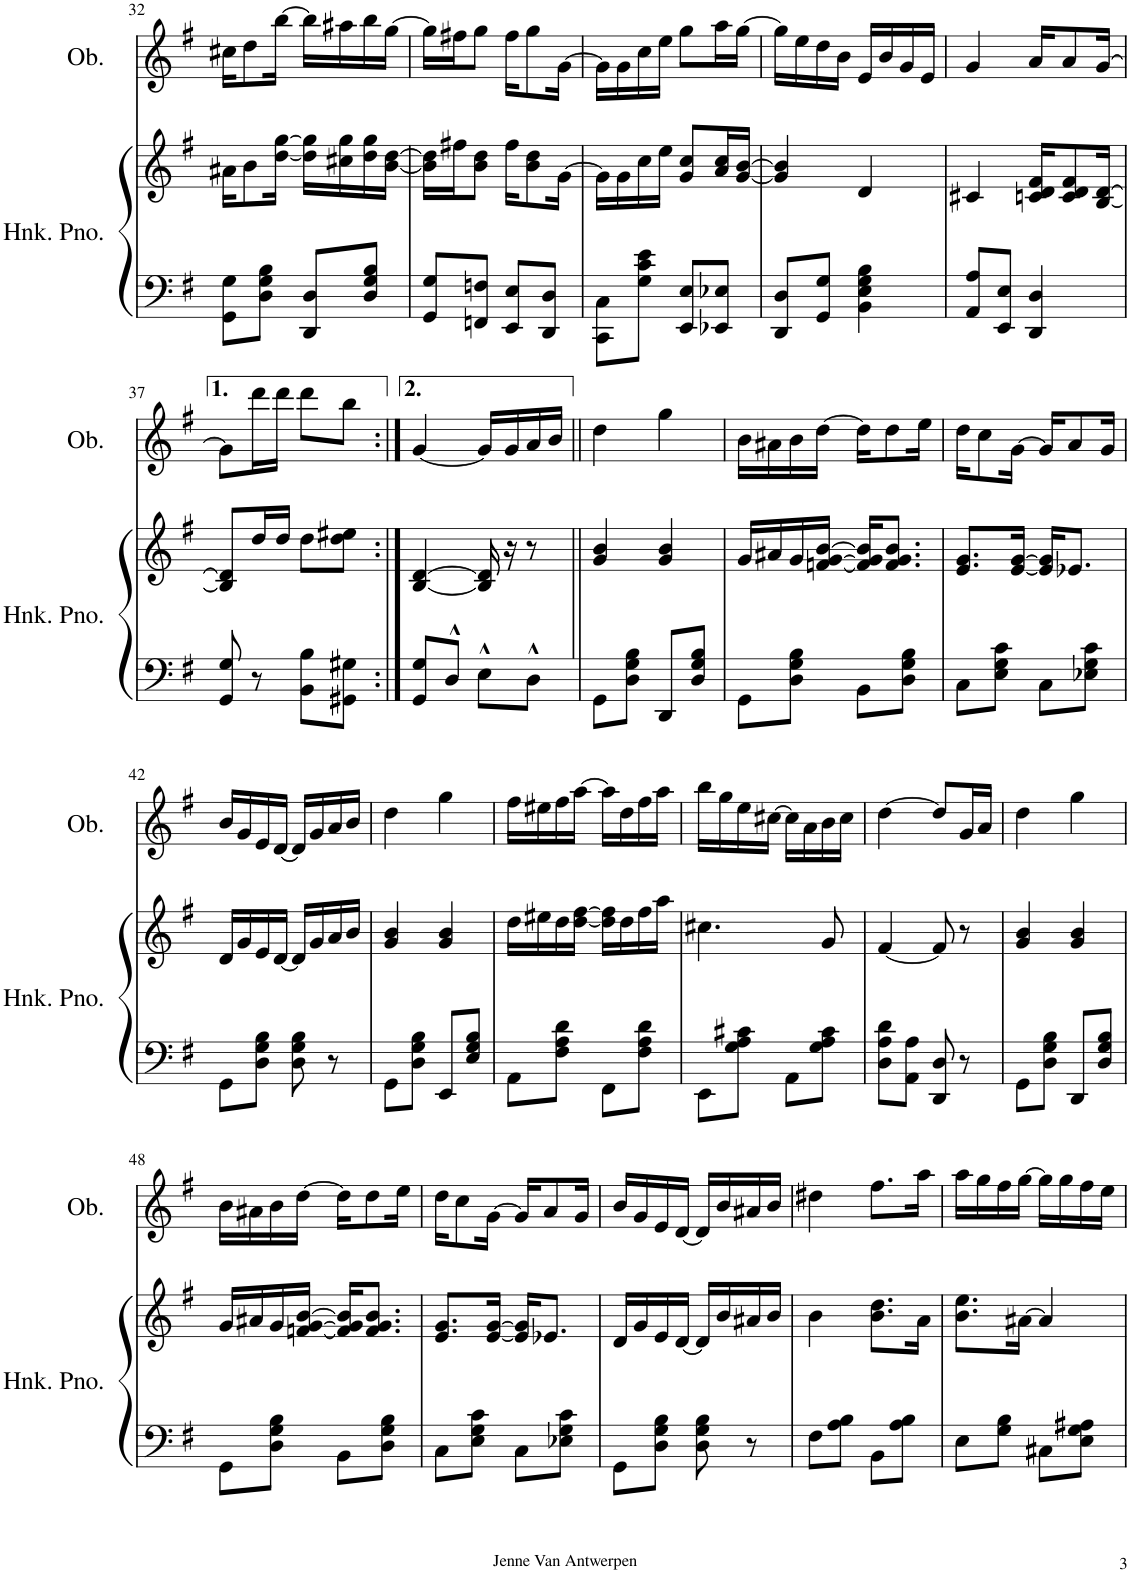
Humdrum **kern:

**kern	**kern	**kern
*part2	*part2	*part1
*staff3	*staff2	*staff1
*I"Honky tonk piano	*	*I"Hobo
*I'Hnk. Pno.	*	*
!!LO:PB:g=z
*clefF4	*clefG2	*clefG2
*k[f#]	*k[f#]	*k[f#]
*M2/4	*M2/4	*M2/4
=32	=32	=32
8GG\ 8G\L	16a#X\KL	16cc#X\KL
.	8b\	8dd\
8D\ 8G\ 8B\J	.	.
.	[16dd\ [16gg\Jk	[16bb\Jk
8DD/ 8D/L	16dd\] 16gg\]LL	16bb\LL]
.	16cc#X\ 16gg\	16aa#X\
8D/ 8G/ 8B/J	16dd\ 16gg\	16bb\
.	[16b\ [16dd\JJ	[16gg\JJ
=33	=33	=33
8GG/ 8G/L	16b\] 16dd\]LL	16gg\LL]
.	16ff#X\J	16ff#X\J
8FFn/ 8Fn/J	8b\ 8dd\J	8gg\J
8EE/ 8E/L	16ff#\KL	16ff#\KL
.	8b\ 8dd\	8gg\
8DD/ 8D/J	.	.
.	[16g\Jk	[16g\Jk
=34	=34	=34
8CC\ 8C\L	16g\LL]	16g\LL]
.	16g\	16g\
8G\ 8c\ 8e\J	16cc\	16cc\
.	16ee\JJ	16ee\JJ
8EE/ 8E/L	8g/ 8cc/L	8gg\L
8EE-X/ 8E-X/J	16a/ 16cc/L	16aa\L
.	[16g/ [16b/JJ	[16gg\JJ
=35	=35	=35
8DD/ 8D/L	4g/] 4b/]	16gg\LL]
.	.	16ee\
8GG/ 8G/J	.	16dd\
.	.	16b\JJ
4BB\ 4E\ 4G\ 4B\	4d/	16e/LL
.	.	16b/
.	.	16g/
.	.	16e/JJ
=36	=36	=36
8AA/ 8A/L	4c#X/	4g/
8EE/ 8E/J	.	.
4DD/ 4D/	16cn/ 16d/ 16f#/KL	16a/KL
.	8c/ 8d/ 8f#/	8a/
.	[16B/ [16d/Jk	[16g/Jk
!!LO:LB:g=z
=37	=37	=37
8GG/ 8G/	8B/] 8d/]L	8g\L]
8r	16dd/L	16ddd\L
.	16dd/JJ	16ddd\JJ
8BB\ 8B\L	8dd\L	8ddd\L
8GG#X\ 8G#X\J	8dd\ 8ee#X\J	8bb\J
=38:|!	=38:|!	=38:|!
8GG/ 8G/L	[4B/ [4d/	[4g/
8D^^/J	.	.
8E^^\L	16B/] 16d/]	16g/LL]
.	16r	16g/
8D^^\J	8r	16a/
.	.	16b/JJ
=39||	=39||	=39||
8GG\L	4g/ 4b/	4dd\
8D\ 8G\ 8B\J	.	.
8DD/L	4g/ 4b/	4gg\
8D/ 8G/ 8B/J	.	.
=40	=40	=40
8GG\L	16g/LL	16b\LL
.	16a#X/	16a#X\
8D\ 8G\ 8B\J	16g/	16b\
.	[16fn/ [16g/ [16b/JJ	[16dd\JJ
8BB\L	16f/] 16g/] 16b/]KL	16dd\KL]
.	8.f/ 8.g/ 8.b/J	8dd\
8D\ 8G\ 8B\J	.	.
.	.	16ee\Jk
=41	=41	=41
8C\L	8.e/ 8.g/L	16dd\KL
.	.	8cc\
8E\ 8G\ 8c\J	.	.
.	[16e/ [16g/Jk	[16g\Jk
8C\L	16e/] 16g/]KL	16g/KL]
.	8.e-X/J	8a/
8E-X\ 8G\ 8c\J	.	.
.	.	16g/Jk
!!LO:LB:g=z
=42	=42	=42
8GG\L	16d/LL	16b/LL
.	16g/	16g/
8D\ 8G\ 8B\J	16e/	16e/
.	[16d/JJ	[16d/JJ
8D\ 8G\ 8B\	16d/LL]	16d/LL]
.	16g/	16g/
8r	16a/	16a/
.	16b/JJ	16b/JJ
=43	=43	=43
8GG\L	4g/ 4b/	4dd\
8D\ 8G\ 8B\J	.	.
8EE/L	4g/ 4b/	4gg\
8E/ 8G/ 8B/J	.	.
=44	=44	=44
8AA\L	16dd\LL	16ff#\LL
.	16ee#X\	16ee#X\
8F#\ 8A\ 8d\J	16dd\	16ff#\
.	[16dd\ [16ff#\JJ	[16aa\JJ
8FF#\L	16dd\] 16ff#\]LL	16aa\LL]
.	16dd\	16dd\
8F#\ 8A\ 8d\J	16ff#\	16ff#\
.	16aa\JJ	16aa\JJ
=45	=45	=45
8EE\L	4.cc#X\	16bb\LL
.	.	16gg\
8G\ 8A\ 8c#X\J	.	16ee\
.	.	[16cc#X\JJ
8AA\L	.	16cc#\LL]
.	.	16a\
8G\ 8A\ 8c#\J	8g/	16b\
.	.	16cc#\JJ
=46	=46	=46
8D\ 8A\ 8d\L	[4f#/	[4dd\
8AA\ 8A\J	.	.
8DD/ 8D/	8f#/]	8dd/L]
8r	8r	16g/L
.	.	16a/JJ
=47	=47	=47
8GG\L	4g/ 4b/	4dd\
8D\ 8G\ 8B\J	.	.
8DD/L	4g/ 4b/	4gg\
8D/ 8G/ 8B/J	.	.
!!LO:LB:g=z
=48	=48	=48
8GG\L	16g/LL	16b\LL
.	16a#X/	16a#X\
8D\ 8G\ 8B\J	16g/	16b\
.	[16fn/ [16g/ [16b/JJ	[16dd\JJ
8BB\L	16f/] 16g/] 16b/]KL	16dd\KL]
.	8.f/ 8.g/ 8.b/J	8dd\
8D\ 8G\ 8B\J	.	.
.	.	16ee\Jk
=49	=49	=49
8C\L	8.e/ 8.g/L	16dd\KL
.	.	8cc\
8E\ 8G\ 8c\J	.	.
.	[16e/ [16g/Jk	[16g\Jk
8C\L	16e/] 16g/]KL	16g/KL]
.	8.e-X/J	8a/
8E-X\ 8G\ 8c\J	.	.
.	.	16g/Jk
=50	=50	=50
8GG\L	16d/LL	16b/LL
.	16g/	16g/
8D\ 8G\ 8B\J	16e/	16e/
.	[16d/JJ	[16d/JJ
8D\ 8G\ 8B\	16d/LL]	16d/LL]
.	16b/	16b/
8r	16a#X/	16a#X/
.	16b/JJ	16b/JJ
=51	=51	=51
8F#\L	4b\	4dd#X\
8A\ 8B\J	.	.
8BB\L	8.b\ 8.dd\L	8.ff#\L
8A\ 8B\J	.	.
.	16a\Jk	16aa\Jk
=52	=52	=52
8E\L	8.b\ 8.ee\L	16aa\LL
.	.	16gg\
8G\ 8B\J	.	16ff#\
.	[16a#X\Jk	[16gg\JJ
8C#X\L	4a#/]	16gg\LL]
.	.	16gg\
8E\ 8G\ 8A#X\J	.	16ff#\
.	.	16ee\JJ
=	=	=
*-	*-	*-
